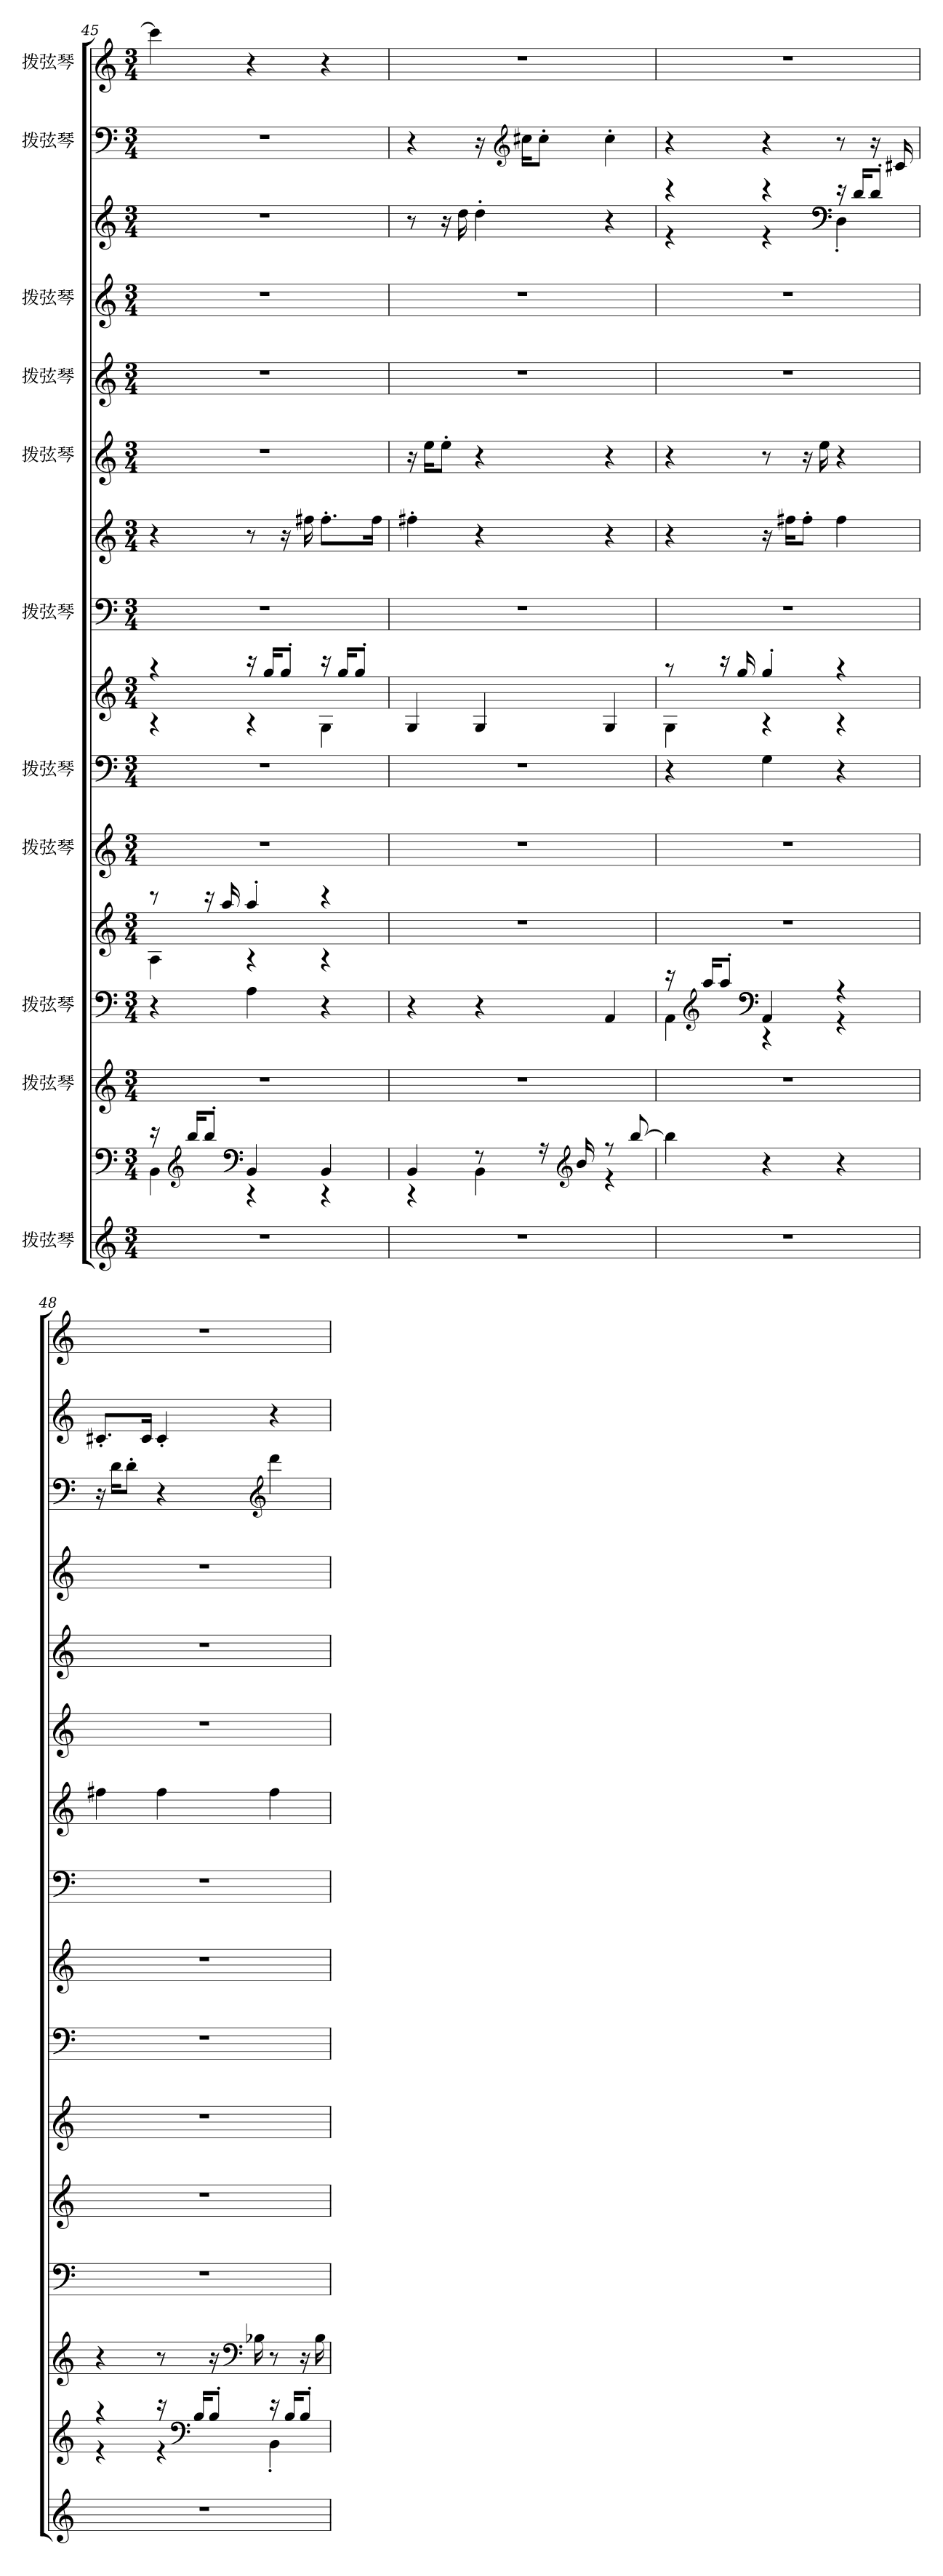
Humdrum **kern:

**kern	**kern	**kern	**kern	**kern	**kern	**kern	**kern	**kern	**kern	**kern	**kern	**kern	**kern	**kern	**kern
*part11	*part11	*part10	*part9	*part9	*part8	*part7	*part7	*part6	*part6	*part5	*part4	*part3	*part3	*part2	*part1
*staff16	*staff15	*staff14	*staff13	*staff12	*staff11	*staff10	*staff9	*staff8	*staff7	*staff6	*staff5	*staff4	*staff3	*staff2	*staff1
*I"拨弦琴	*	*I"拨弦琴	*I"拨弦琴	*	*I"拨弦琴	*I"拨弦琴	*	*I"拨弦琴	*	*I"拨弦琴	*I"拨弦琴	*I"拨弦琴	*	*I"拨弦琴	*I"拨弦琴
!!LO:PB:g=z
*clefG2	*clefF4	*clefG2	*clefF4	*clefG2	*clefG2	*clefF4	*clefG2	*clefF4	*clefG2	*clefG2	*clefG2	*clefG2	*clefG2	*clefF4	*clefG2
*k[]	*k[]	*k[]	*k[]	*k[]	*k[]	*k[]	*k[]	*k[]	*k[]	*k[]	*k[]	*k[]	*k[]	*k[]	*k[]
*M3/4	*M3/4	*M3/4	*M3/4	*M3/4	*M3/4	*M3/4	*M3/4	*M3/4	*M3/4	*M3/4	*M3/4	*M3/4	*M3/4	*M3/4	*M3/4
=45	=45	=45	=45	=45	=45	=45	=45	=45	=45	=45	=45	=45	=45	=45	=45
*	*^	*	*	*^	*	*	*^	*	*	*	*	*	*	*	*
2.r	16r	4BB\	2.r	4r	8r	4A\	2.r	2.r	4r	4r	2.r	4r	2.r	2.r	2.r	2.r	2.r	4ccc\]
*	*clefG2	*	*	*	*	*	*	*	*	*	*	*	*	*	*	*	*	*
.	16bb/KL	.	.	.	.	.	.	.	.	.	.	.	.	.	.	.	.	.
.	8bb'/J	.	.	.	16r	.	.	.	.	.	.	.	.	.	.	.	.	.
.	.	.	.	.	16aa/	.	.	.	.	.	.	.	.	.	.	.	.	.
*	*clefF4	*	*	*	*	*	*	*	*	*	*	*	*	*	*	*	*	*
.	4BB/	4r	.	4A\	4aa'/	4r	.	.	16r	4r	.	8r	.	.	.	.	.	4r
.	.	.	.	.	.	.	.	.	16gg/KL	.	.	.	.	.	.	.	.	.
.	.	.	.	.	.	.	.	.	8gg'/J	.	.	16r	.	.	.	.	.	.
.	.	.	.	.	.	.	.	.	.	.	.	16ff#X\	.	.	.	.	.	.
.	4BB/	4r	.	4r	4r	4r	.	.	16r	4G\	.	8.ff#'\L	.	.	.	.	.	4r
.	.	.	.	.	.	.	.	.	16gg/KL	.	.	.	.	.	.	.	.	.
.	.	.	.	.	.	.	.	.	8gg'/J	.	.	.	.	.	.	.	.	.
.	.	.	.	.	.	.	.	.	.	.	.	16ff#\Jk	.	.	.	.	.	.
*	*	*	*	*	*v	*v	*	*	*v	*v	*	*	*	*	*	*	*	*
=46	=46	=46	=46	=46	=46	=46	=46	=46	=46	=46	=46	=46	=46	=46	=46	=46
2.r	4BB/	4r	2.r	4r	2.r	2.r	2.r	4G/	2.r	4ff#X'\	16r	2.r	2.r	8r	4r	2.r
.	.	.	.	.	.	.	.	.	.	.	16ee\KL	.	.	.	.	.
.	.	.	.	.	.	.	.	.	.	.	8ee'\J	.	.	16r	.	.
.	.	.	.	.	.	.	.	.	.	.	.	.	.	16dd\	.	.
.	8r	4BB\	.	4r	.	.	.	4G/	.	4r	4r	.	.	4dd'\	16r	.
*	*	*	*	*	*	*	*	*	*	*	*	*	*	*	*clefG2	*
.	.	.	.	.	.	.	.	.	.	.	.	.	.	.	16cc#X\KL	.
.	16r	.	.	.	.	.	.	.	.	.	.	.	.	.	8cc#'\J	.
*	*clefG2	*	*	*	*	*	*	*	*	*	*	*	*	*	*	*
.	16b/	.	.	.	.	.	.	.	.	.	.	.	.	.	.	.
.	8r	4r	.	4AA/	.	.	.	4G/	.	4r	4r	.	.	4r	4cc#'\	.
.	[8bb/	.	.	.	.	.	.	.	.	.	.	.	.	.	.	.
*	*v	*v	*	*	*	*	*	*	*	*	*	*	*	*	*	*
!!LO:PB:g=z
=47	=47	=47	=47	=47	=47	=47	=47	=47	=47	=47	=47	=47	=47	=47	=47
*	*	*	*^	*	*	*	*^	*	*	*	*	*	*^	*	*
2.r	4bb\]	2.r	16r	4AA\	2.r	2.r	4r	8r	4G\	2.r	4r	4r	2.r	2.r	4r	4r	4r	2.r
*	*	*	*clefG2	*	*	*	*	*	*	*	*	*	*	*	*	*	*	*
.	.	.	16aa/KL	.	.	.	.	.	.	.	.	.	.	.	.	.	.	.
.	.	.	8aa'/J	.	.	.	.	16r	.	.	.	.	.	.	.	.	.	.
.	.	.	.	.	.	.	.	16gg/	.	.	.	.	.	.	.	.	.	.
*	*	*	*clefF4	*	*	*	*	*	*	*	*	*	*	*	*	*	*	*
.	4r	.	4AA/	4r	.	.	4G\	4gg'/	4r	.	16r	8r	.	.	4r	4r	4r	.
.	.	.	.	.	.	.	.	.	.	.	16ff#X\KL	.	.	.	.	.	.	.
.	.	.	.	.	.	.	.	.	.	.	8ff#'\J	16r	.	.	.	.	.	.
.	.	.	.	.	.	.	.	.	.	.	.	16ee\	.	.	.	.	.	.
*	*	*	*	*	*	*	*	*	*	*	*	*	*	*	*clefF4	*	*	*
.	4r	.	4r	4r	.	.	4r	4r	4r	.	4ff#\	4r	.	.	16r	4D'\	8r	.
.	.	.	.	.	.	.	.	.	.	.	.	.	.	.	16d/KL	.	.	.
.	.	.	.	.	.	.	.	.	.	.	.	.	.	.	8d'/J	.	16r	.
.	.	.	.	.	.	.	.	.	.	.	.	.	.	.	.	.	16c#X/	.
*	*	*	*v	*v	*	*	*	*v	*v	*	*	*	*	*	*v	*v	*	*
=48	=48	=48	=48	=48	=48	=48	=48	=48	=48	=48	=48	=48	=48	=48	=48
*	*^	*	*	*	*	*	*	*	*	*	*	*	*	*	*
2.r	4r	4r	4r	2.r	2.r	2.r	2.r	2.r	2.r	4ff#X\	2.r	2.r	2.r	16r	8.c#X'/L	2.r
.	.	.	.	.	.	.	.	.	.	.	.	.	.	16d\KL	.	.
.	.	.	.	.	.	.	.	.	.	.	.	.	.	8d'\J	.	.
.	.	.	.	.	.	.	.	.	.	.	.	.	.	.	16c#/Jk	.
.	16r	4r	8r	.	.	.	.	.	.	4ff#\	.	.	.	4r	4c#'/	.
*	*clefF4	*	*	*	*	*	*	*	*	*	*	*	*	*	*	*
.	16B/KL	.	.	.	.	.	.	.	.	.	.	.	.	.	.	.
.	8B'/J	.	16r	.	.	.	.	.	.	.	.	.	.	.	.	.
*	*	*	*clefF4	*	*	*	*	*	*	*	*	*	*	*	*	*
.	.	.	16B-X\	.	.	.	.	.	.	.	.	.	.	.	.	.
*	*	*	*	*	*	*	*	*	*	*	*	*	*	*clefG2	*	*
.	16r	4BB'\	8r	.	.	.	.	.	.	4ff#\	.	.	.	4ddd\	4r	.
.	16B/KL	.	.	.	.	.	.	.	.	.	.	.	.	.	.	.
.	8B'/J	.	16r	.	.	.	.	.	.	.	.	.	.	.	.	.
.	.	.	16B-\	.	.	.	.	.	.	.	.	.	.	.	.	.
*	*v	*v	*	*	*	*	*	*	*	*	*	*	*	*	*	*
=	=	=	=	=	=	=	=	=	=	=	=	=	=	=	=
*-	*-	*-	*-	*-	*-	*-	*-	*-	*-	*-	*-	*-	*-	*-	*-
